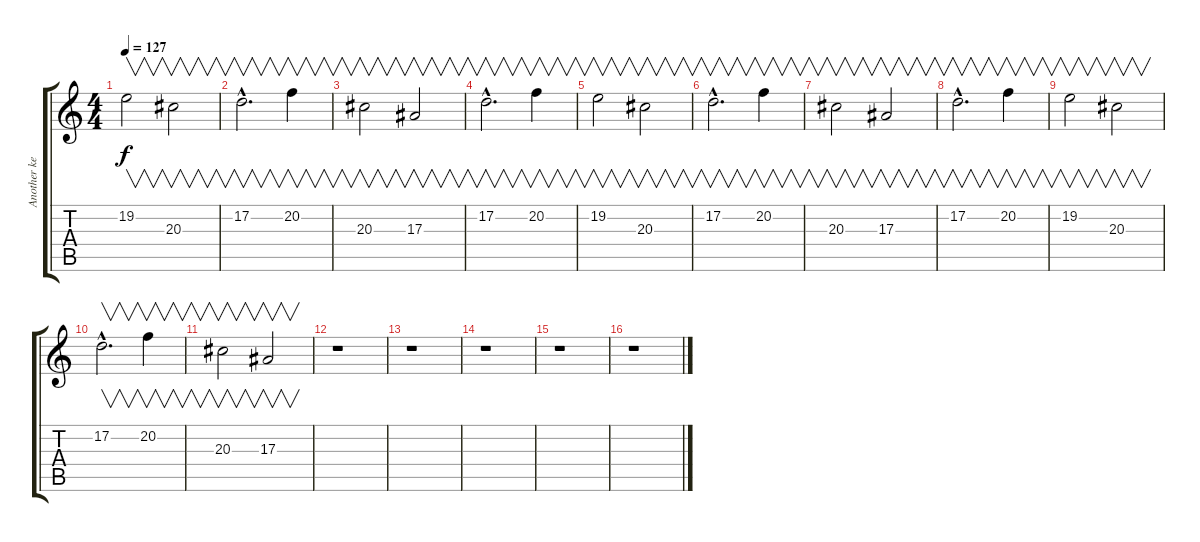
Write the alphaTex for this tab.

\track ("Another keyboard" "Another ke") {instrument choiraahs}
\staff {score tabs}
\tuning (D4 A3 F3 C3 G2 D2) {hide}
\ts (4 4)
\tempo 127
\clef g2
\ks c
19.2.2{v dy f} 20.3.2{v} |
17.2{hac}.2{v d} 20.2.4{v} |
20.3.2{v} 17.3.2{v} |
17.2{hac}.2{v d volume 13} 20.2.4{v} |
19.2.2{v} 20.3.2{v} |
17.2{hac}.2{v d} 20.2.4{v} |
20.3.2{v} 17.3.2{v} |
17.2{hac}.2{v d} 20.2.4{v} |
19.2.2{v} 20.3.2{v} |
17.2{hac}.2{v d} 20.2.4{v} |
20.3.2{v} 17.3.2{v} |
r.1 |
r.1 |
r.1 |
r.1 |
r.1
